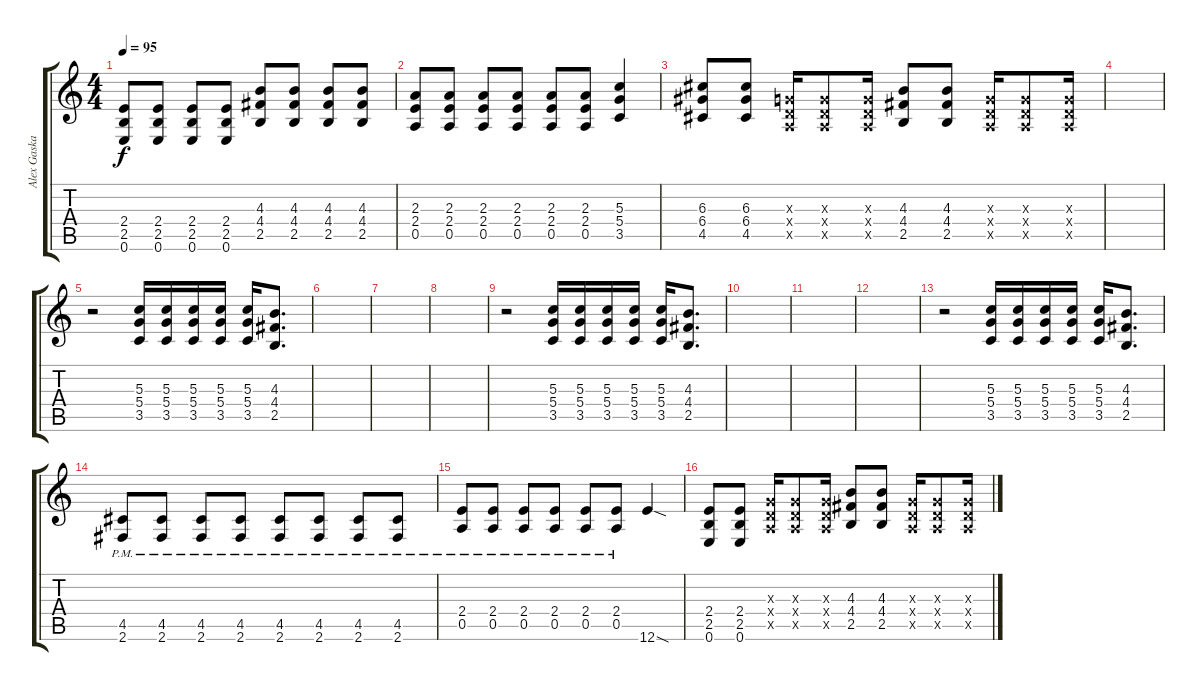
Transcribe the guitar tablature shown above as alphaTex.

\track ("Alex Gaskarth" "Alex Gaska") {instrument distortionguitar}
\staff {score tabs}
\tuning (E4 B3 G3 D3 A2 E2) {hide}
\ts (4 4)
\tempo 95
\clef g2
\ks c
(2.4 2.5 0.6).8{dy f} (2.4 2.5 0.6).8 (2.4 2.5 0.6).8 (2.4 2.5 0.6).8 (4.3 4.4 2.5).8 (4.3 4.4 2.5).8 (4.3 4.4 2.5).8 (4.3 4.4 2.5).8 |
(2.3 2.4 0.5).8 (2.3 2.4 0.5).8 (2.3 2.4 0.5).8 (2.3 2.4 0.5).8 (2.3 2.4 0.5).8 (2.3 2.4 0.5).8 (5.3 5.4 3.5).4 |
(6.3 6.4 4.5).8 (6.3 6.4 4.5).8 (0.3{x} 0.4{x} 0.5{x}).16 (0.3{x} 0.4{x} 0.5{x}).8 (0.3{x} 0.4{x} 0.5{x}).16 (4.3 4.4 2.5).8 (4.3 4.4 2.5).8 (0.3{x} 0.4{x} 0.5{x}).16 (0.3{x} 0.4{x} 0.5{x}).8 (0.3{x} 0.4{x} 0.5{x}).16 |
|
r.2 (5.3 5.4 3.5).16 (5.3 5.4 3.5).16 (5.3 5.4 3.5).16 (5.3 5.4 3.5).16 (5.3 5.4 3.5).16 (4.3 4.4 2.5).8{d} |
|
|
|
r.2 (5.3 5.4 3.5).16 (5.3 5.4 3.5).16 (5.3 5.4 3.5).16 (5.3 5.4 3.5).16 (5.3 5.4 3.5).16 (4.3 4.4 2.5).8{d} |
|
|
|
r.2 (5.3 5.4 3.5).16 (5.3 5.4 3.5).16 (5.3 5.4 3.5).16 (5.3 5.4 3.5).16 (5.3 5.4 3.5).16 (4.3 4.4 2.5).8{d} |
(4.5{pm} 2.6{pm}).8 (4.5{pm} 2.6{pm}).8 (4.5{pm} 2.6{pm}).8 (4.5{pm} 2.6{pm}).8 (4.5{pm} 2.6{pm}).8 (4.5{pm} 2.6{pm}).8 (4.5{pm} 2.6{pm}).8 (4.5{pm} 2.6{pm}).8 |
(2.4{pm} 0.5{pm}).8 (2.4{pm} 0.5{pm}).8 (2.4{pm} 0.5{pm}).8 (2.4{pm} 0.5{pm}).8 (2.4{pm} 0.5{pm}).8 (2.4{pm} 0.5{pm}).8 12.6{sod}.4 |
(2.4 2.5 0.6).8 (2.4 2.5 0.6).8 (0.3{x} 0.4{x} 0.5{x}).16 (0.3{x} 0.4{x} 0.5{x}).8 (0.3{x} 0.4{x} 0.5{x}).16 (4.3 4.4 2.5).8 (4.3 4.4 2.5).8 (0.3{x} 0.4{x} 0.5{x}).16 (0.3{x} 0.4{x} 0.5{x}).8 (0.3{x} 0.4{x} 0.5{x}).16
